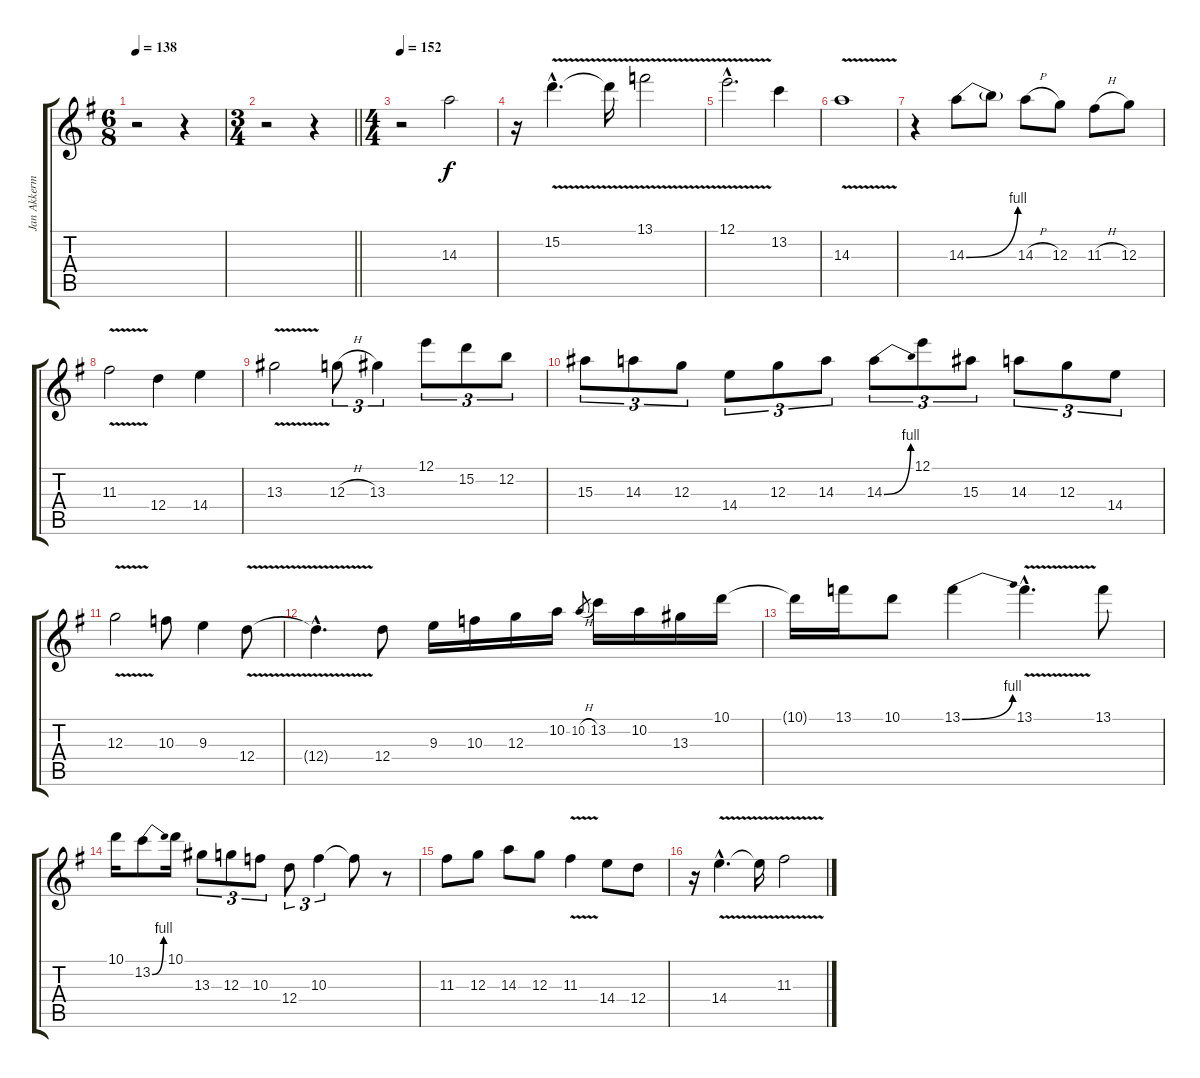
\track ("Jan Akkerman Solo Guitar" "Jan Akkerm") {instrument distortionguitar}
\staff {score tabs}
\tuning (E4 B3 G3 D3 A2 E2) {hide}
\ts (6 8)
\tempo 138
\clef g2
\ks g
r.2{dy f} r.4 |
\ts (3 4)
\barLineRight lightlight
r.2 r.4 |
\ts (4 4)
\tempo 152
r.2 14.3.2 |
r.16 15.2{v hac}.4{d} 15.2{t}.16 13.1{v}.2 |
12.1{v hac}.2{d} 13.2.4 |
14.3{v}.1 |
r.4 14.3{be (bend 0 0 60 4)}.8 14.3{t}.8 14.3{h}.8 12.3.8 11.3{h}.8 12.3.8 |
11.3{v}.2 12.4.4 14.4.4 |
13.3{v}.2 12.3{h}.8{tu (3 2)} 13.3.4{tu (3 2)} 12.1.8{tu (3 2)} 15.2.8{tu (3 2)} 12.2.8{tu (3 2)} |
15.3.8{tu (3 2)} 14.3.8{tu (3 2)} 12.3.8{tu (3 2)} 14.4.8{tu (3 2)} 12.3.8{tu (3 2)} 14.3.8{tu (3 2)} 14.3{be (bend 0 0 60 4)}.8{tu (3 2)} 12.1.8{tu (3 2)} 15.3.8{tu (3 2)} 14.3.8{tu (3 2)} 12.3.8{tu (3 2)} 14.4.8{tu (3 2)} |
12.3{v}.2 10.3.8 9.3.4 12.4{v}.8 |
12.4{v hac t}.4{d} 12.4.8 9.3.16 10.3.16 12.3.16 10.2.16 10.2{h}.8{gr} 13.2.16 10.2.16 13.3.16 10.1.16 |
10.1{t}.16 13.1.16 10.1.8 13.1{be (bend 0 0 60 4)}.4 13.1{v hac}.4{d} 13.1.8 |
10.1.16 13.2{be (bend 0 0 60 4)}.8 10.1.16 13.3.8{tu (3 2)} 12.3.8{tu (3 2)} 10.3.8{tu (3 2)} 12.4.8{tu (3 2)} 10.3.4{tu (3 2)} 10.3{t}.8 r.8 |
11.3.8 12.3.8 14.3.8 12.3.8 11.3{v}.4 14.4.8 12.4.8 |
r.16 14.4{v hac}.4{d} 14.4{t}.16 11.3{v}.2
